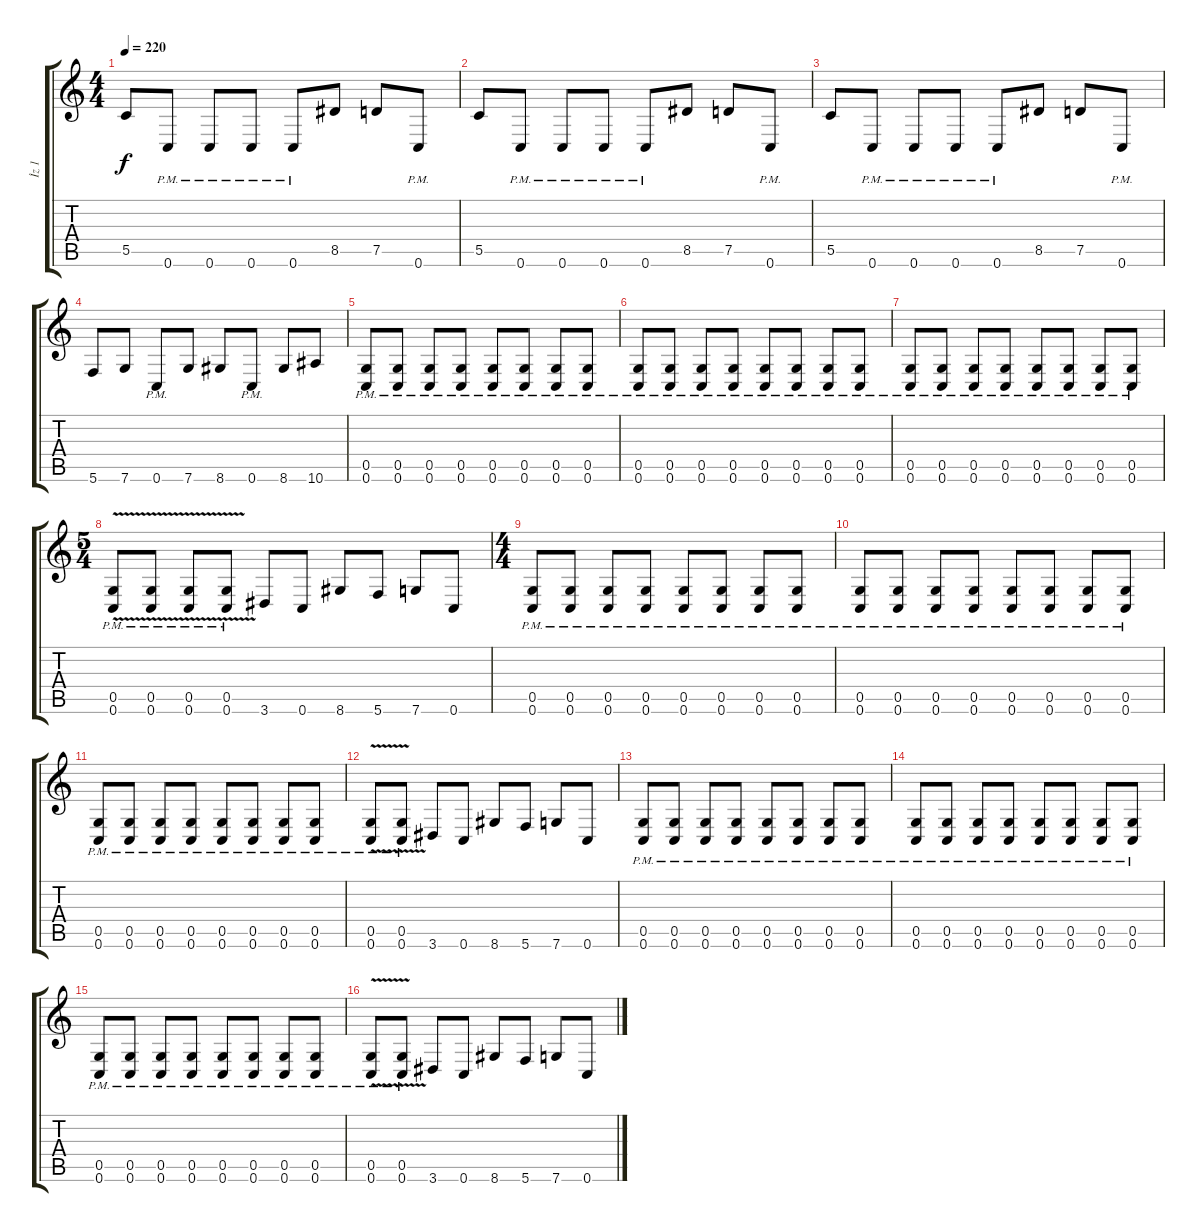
\track ("İz 1" "İz 1") {instrument distortionguitar}
\staff {score tabs}
\tuning (D4 A3 F3 C3 G2 C2) {hide}
\ts (4 4)
\tempo 220
\clef g2
\ks c
5.5.8{dy f} 0.6{pm}.8 0.6{pm}.8 0.6{pm}.8 0.6{pm}.8 8.5.8 7.5.8 0.6{pm}.8 |
5.5.8 0.6{pm}.8 0.6{pm}.8 0.6{pm}.8 0.6{pm}.8 8.5.8 7.5.8 0.6{pm}.8 |
5.5.8 0.6{pm}.8 0.6{pm}.8 0.6{pm}.8 0.6{pm}.8 8.5.8 7.5.8 0.6{pm}.8 |
5.6.8 7.6.8 0.6{pm}.8 7.6.8 8.6.8 0.6{pm}.8 8.6.8 10.6.8 |
(0.5{pm} 0.6{pm}).8 (0.5{pm} 0.6{pm}).8 (0.5{pm} 0.6{pm}).8 (0.5{pm} 0.6{pm}).8 (0.5{pm} 0.6{pm}).8 (0.5{pm} 0.6{pm}).8 (0.5{pm} 0.6{pm}).8 (0.5{pm} 0.6{pm}).8 |
(0.5{pm} 0.6{pm}).8 (0.5{pm} 0.6{pm}).8 (0.5{pm} 0.6{pm}).8 (0.5{pm} 0.6{pm}).8 (0.5{pm} 0.6{pm}).8 (0.5{pm} 0.6{pm}).8 (0.5{pm} 0.6{pm}).8 (0.5{pm} 0.6{pm}).8 |
(0.5{pm} 0.6{pm}).8 (0.5{pm} 0.6{pm}).8 (0.5{pm} 0.6{pm}).8 (0.5{pm} 0.6{pm}).8 (0.5{pm} 0.6{pm}).8 (0.5{pm} 0.6{pm}).8 (0.5{pm} 0.6{pm}).8 (0.5{pm} 0.6{pm}).8 |
\ts (5 4)
(0.5{pm} 0.6{v pm}).8 (0.5{pm} 0.6{v pm}).8 (0.5{pm} 0.6{v pm}).8 (0.5{pm} 0.6{v pm}).8 3.6.8 0.6.8 8.6.8 5.6.8 7.6.8 0.6.8 |
\ts (4 4)
(0.5{pm} 0.6{pm}).8 (0.5{pm} 0.6{pm}).8 (0.5{pm} 0.6{pm}).8 (0.5{pm} 0.6{pm}).8 (0.5{pm} 0.6{pm}).8 (0.5{pm} 0.6{pm}).8 (0.5{pm} 0.6{pm}).8 (0.5{pm} 0.6{pm}).8 |
(0.5{pm} 0.6{pm}).8 (0.5{pm} 0.6{pm}).8 (0.5{pm} 0.6{pm}).8 (0.5{pm} 0.6{pm}).8 (0.5{pm} 0.6{pm}).8 (0.5{pm} 0.6{pm}).8 (0.5{pm} 0.6{pm}).8 (0.5{pm} 0.6{pm}).8 |
(0.5{pm} 0.6{pm}).8 (0.5{pm} 0.6{pm}).8 (0.5{pm} 0.6{pm}).8 (0.5{pm} 0.6{pm}).8 (0.5{pm} 0.6{pm}).8 (0.5{pm} 0.6{pm}).8 (0.5{pm} 0.6{pm}).8 (0.5{pm} 0.6{pm}).8 |
(0.5{pm} 0.6{v pm}).8 (0.5{pm} 0.6{v pm}).8 3.6.8 0.6.8 8.6.8 5.6.8 7.6.8 0.6.8 |
(0.5{pm} 0.6{pm}).8 (0.5{pm} 0.6{pm}).8 (0.5{pm} 0.6{pm}).8 (0.5{pm} 0.6{pm}).8 (0.5{pm} 0.6{pm}).8 (0.5{pm} 0.6{pm}).8 (0.5{pm} 0.6{pm}).8 (0.5{pm} 0.6{pm}).8 |
(0.5{pm} 0.6{pm}).8 (0.5{pm} 0.6{pm}).8 (0.5{pm} 0.6{pm}).8 (0.5{pm} 0.6{pm}).8 (0.5{pm} 0.6{pm}).8 (0.5{pm} 0.6{pm}).8 (0.5{pm} 0.6{pm}).8 (0.5{pm} 0.6{pm}).8 |
(0.5{pm} 0.6{pm}).8 (0.5{pm} 0.6{pm}).8 (0.5{pm} 0.6{pm}).8 (0.5{pm} 0.6{pm}).8 (0.5{pm} 0.6{pm}).8 (0.5{pm} 0.6{pm}).8 (0.5{pm} 0.6{pm}).8 (0.5{pm} 0.6{pm}).8 |
(0.5{pm} 0.6{v pm}).8 (0.5{pm} 0.6{v pm}).8 3.6.8 0.6.8 8.6.8 5.6.8 7.6.8 0.6.8
